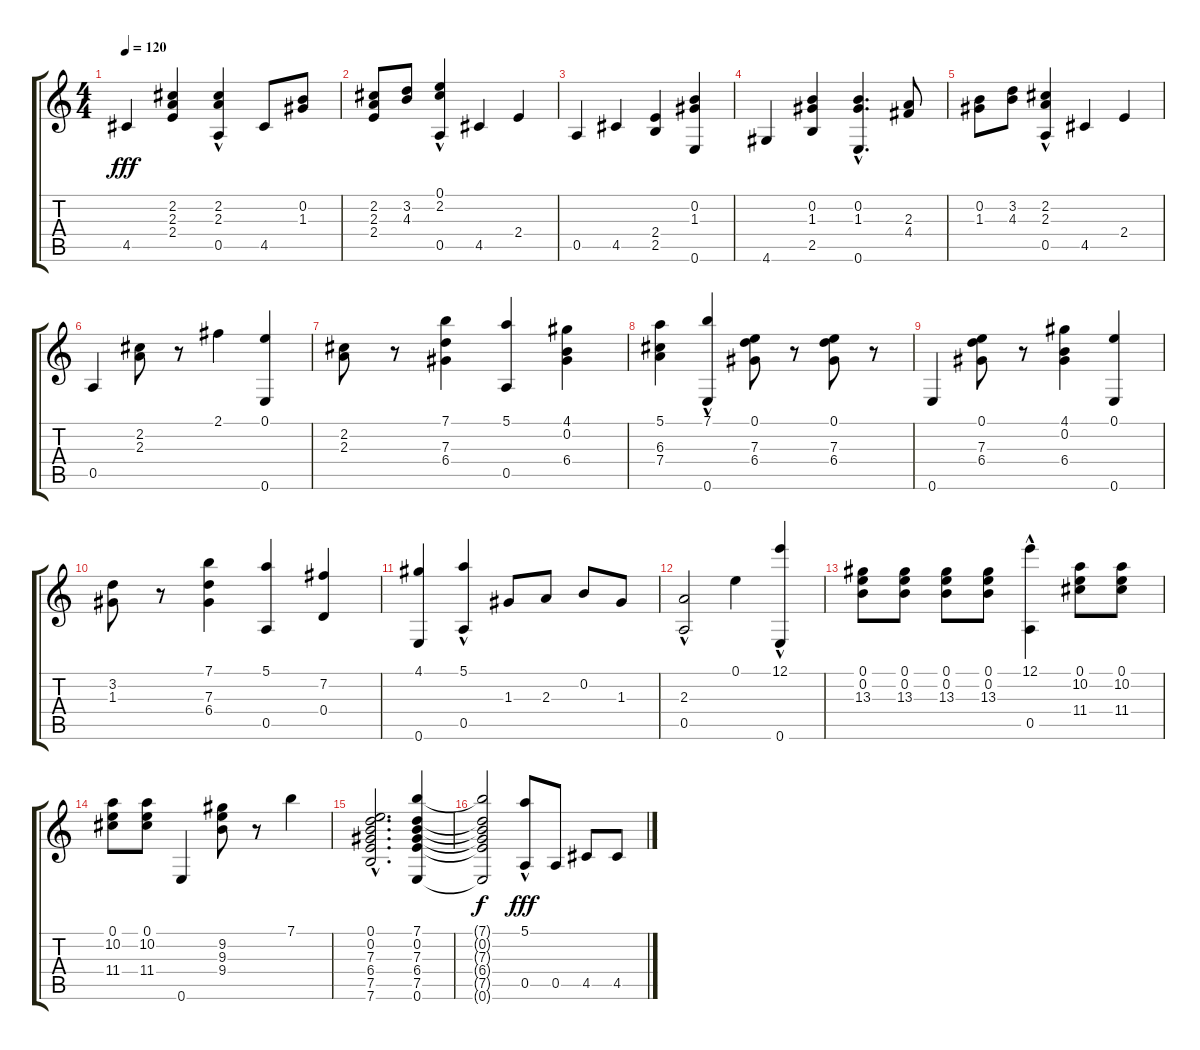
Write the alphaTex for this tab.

\track "" {instrument acousticguitarnylon}
\staff {score tabs}
\tuning (E4 B3 G3 D3 A2 E2) {hide}
\ts (4 4)
\tempo 120
\clef g2
\ks c
4.5.4{dy fff} (2.2 2.3 2.4).4 (2.2{hac} 2.3{hac} 0.5).4 4.5.8 (0.2 1.3).8 |
(2.2 2.3 2.4).8 (3.2 4.3).8 (0.1{hac} 2.2{hac} 0.5).4 4.5.4 2.4.4 |
0.5.4 4.5.4 (2.4 2.5).4 (0.2 1.3 0.6).4 |
4.6.4 (0.2 1.3 2.5).4 (0.2{hac} 1.3{hac} 0.6{hac}).4{d} (2.3 4.4).8 |
(0.2 1.3).8 (3.2 4.3).8 (2.2{hac} 2.3{hac} 0.5).4 4.5.4 2.4.4 |
0.5.4 (2.2 2.3).8 r.8 2.1.4 (0.1 0.6).4 |
(2.2 2.3).8 r.8 (7.1 7.3 6.4).4 (5.1 0.5).4 (4.1 0.2 6.4).4 |
(5.1 6.3 7.4).4 (7.1{hac} 0.6).4 (0.1 7.3 6.4).8 r.8 (0.1 7.3 6.4).8 r.8 |
0.6.4 (0.1 7.3 6.4).8 r.8 (4.1 0.2 6.4).4 (0.1 0.6).4 |
(3.2 1.3).8 r.8 (7.1 7.3 6.4).4 (5.1 0.5).4 (7.2 0.4).4 |
(4.1 0.6).4 (5.1{hac} 0.5).4 1.3.8 2.3.8 0.2.8 1.3.8 |
(2.3{hac} 0.5{hac}).2 0.1.4 (12.1{hac} 0.6).4 |
(0.1 0.2 13.3).8 (0.1 0.2 13.3).8 (0.1 0.2 13.3).8 (0.1 0.2 13.3).8 (12.1{hac} 0.5).4 (0.1 10.2 11.4).8 (0.1 10.2 11.4).8 |
(0.1 10.2 11.4).8 (0.1 10.2 11.4).8 0.6.4 (9.2 9.3 9.4).8 r.8 7.1.4 |
(0.1{hac} 0.2{hac} 7.3{hac} 6.4{hac} 7.5{hac} 7.6{hac}).2{d} (7.1 0.2 7.3 6.4 7.5 0.6).4 |
(7.1{t} 0.2{t} 7.3{t} 6.4{t} 7.5{t} 0.6{t}).2{dy f} (5.1{hac} 0.5).8{dy fff} 0.5.8 4.5.8 4.5.8
